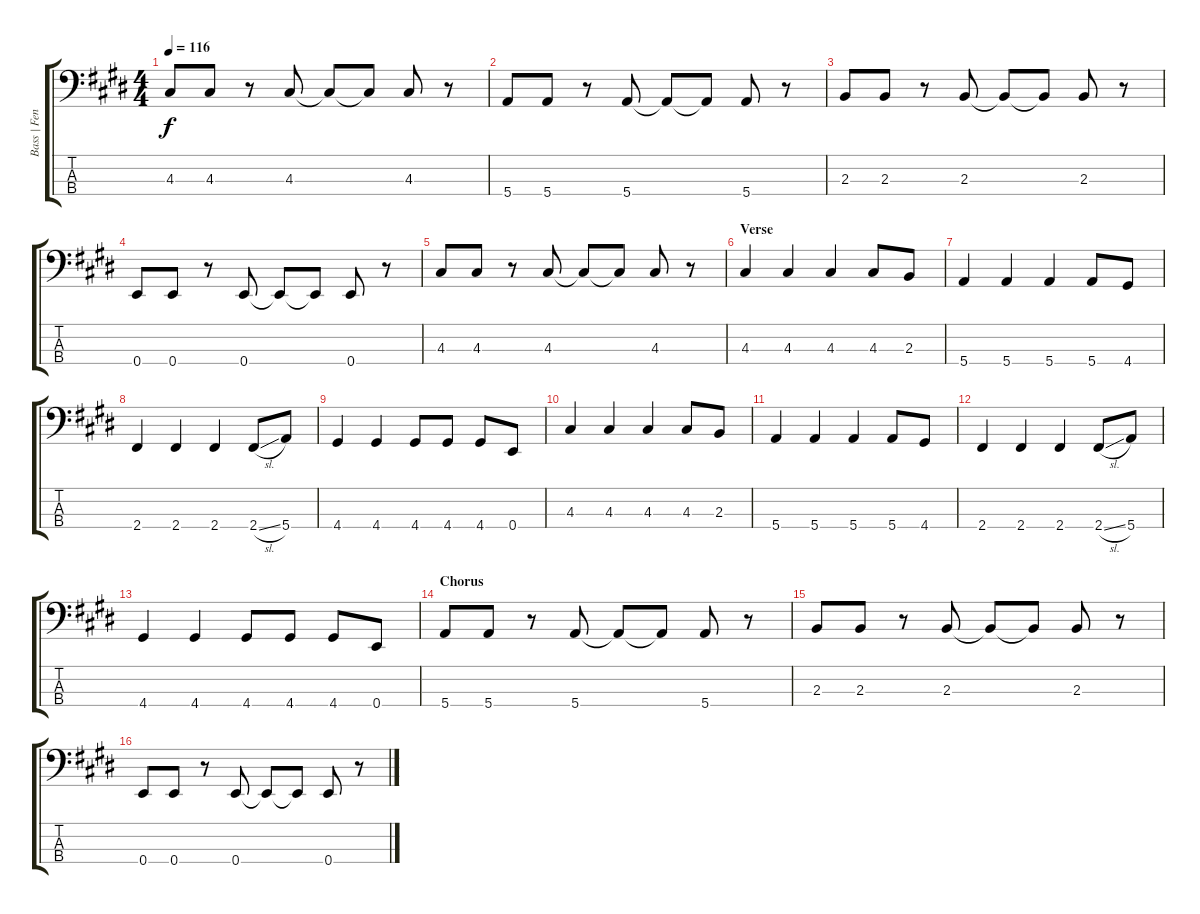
\track ("Bass | Fender Standard Precision" "Bass | Fen") {instrument electricbassfinger}
\staff {score tabs}
\tuning (G2 D2 A1 E1) {hide}
\ts (4 4)
\tempo 116
\clef f4
\ks c#minor
4.3.8{dy f} 4.3.8 r.8 4.3.8 4.3{t}.8 4.3{t}.8 4.3.8 r.8 |
5.4.8 5.4.8 r.8 5.4.8 5.4{t}.8 5.4{t}.8 5.4.8 r.8 |
2.3.8 2.3.8 r.8 2.3.8 2.3{t}.8 2.3{t}.8 2.3.8 r.8 |
0.4.8 0.4.8 r.8 0.4.8 0.4{t}.8 0.4{t}.8 0.4.8 r.8 |
4.3.8 4.3.8 r.8 4.3.8 4.3{t}.8 4.3{t}.8 4.3.8 r.8 |
\section ("" "Verse")
4.3.4 4.3.4 4.3.4 4.3.8 2.3.8 |
5.4.4 5.4.4 5.4.4 5.4.8 4.4.8 |
2.4.4 2.4.4 2.4.4 2.4{sl}.8 5.4.8 |
4.4.4 4.4.4 4.4.8 4.4.8 4.4.8 0.4.8 |
4.3.4 4.3.4 4.3.4 4.3.8 2.3.8 |
5.4.4 5.4.4 5.4.4 5.4.8 4.4.8 |
2.4.4 2.4.4 2.4.4 2.4{sl}.8 5.4.8 |
4.4.4 4.4.4 4.4.8 4.4.8 4.4.8 0.4.8 |
\section ("" "Chorus")
5.4.8 5.4.8 r.8 5.4.8 5.4{t}.8 5.4{t}.8 5.4.8 r.8 |
2.3.8 2.3.8 r.8 2.3.8 2.3{t}.8 2.3{t}.8 2.3.8 r.8 |
0.4.8 0.4.8 r.8 0.4.8 0.4{t}.8 0.4{t}.8 0.4.8 r.8
